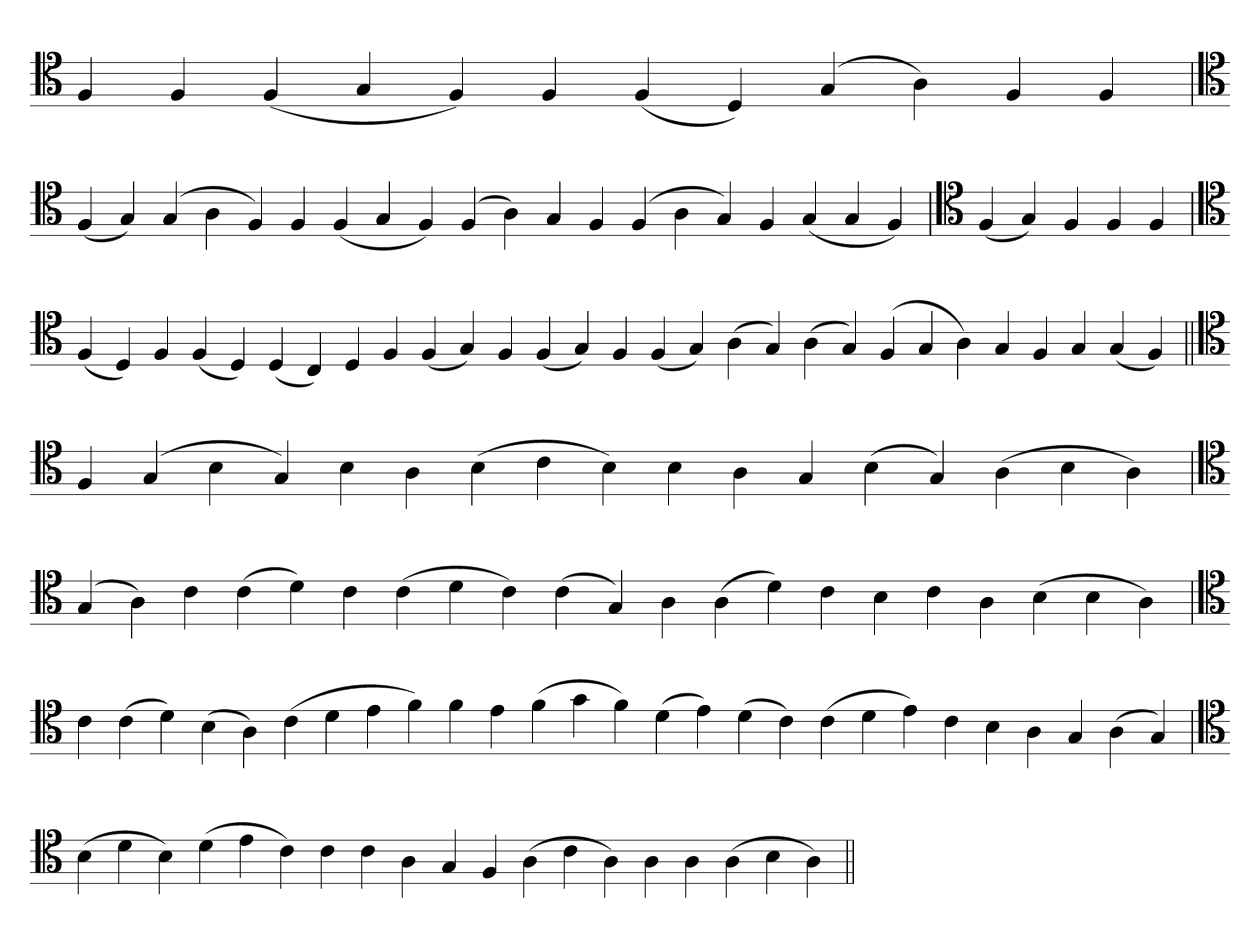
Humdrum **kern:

**kern
*part1
*staff1
*clefC4
=
4F
4F
(4F
4G
4F)
4F
(4F
4D)
(4G
4A)
4F
4F
=`
*clefC4
(4F
4G)
(4G
4A
4F)
4F
(4F
4G
4F)
(4F
4A)
4G
4F
(4F
4A
4G)
4F
(4G
4G
4F)
=
*clefC4
(4F
4G)
4F
4F
4F
=`
*clefC4
(4F
4D)
4F
(4F
4D)
(4D
4C)
4D
4F
(4F
4G)
4F
(4F
4G)
4F
(4F
4G)
(4A
4G)
(4A
4G)
(4F
4G
4A)
4G
4F
4G
(4G
4F)
=||
*clefC4
4F
(4G
4B
4G)
4B
4A
(4B
4c
4B)
4B
4A
4G
(4B
4G)
(4A
4B
4A)
=`
*clefC4
(4G
4A)
4c
(4c
4d)
4c
(4c
4d
4c)
(4c
4G)
4A
(4A
4d)
4c
4B
4c
4A
(4B
4B
4A)
=
*clefC4
4c
(4c
4d)
(4B
4A)
(4c
4d
4e
4f)
4f
4e
(4f
4g
4f)
(4d
4e)
(4d
4c)
(4c
4d
4e)
4c
4B
4A
4G
(4A
4G)
=`
*clefC4
(4B
4d
4B)
(4d
4e
4c)
4c
4c
4A
4G
4F
(4A
4c
4A)
4A
4A
(4A
4B
4A)
=||
*-
